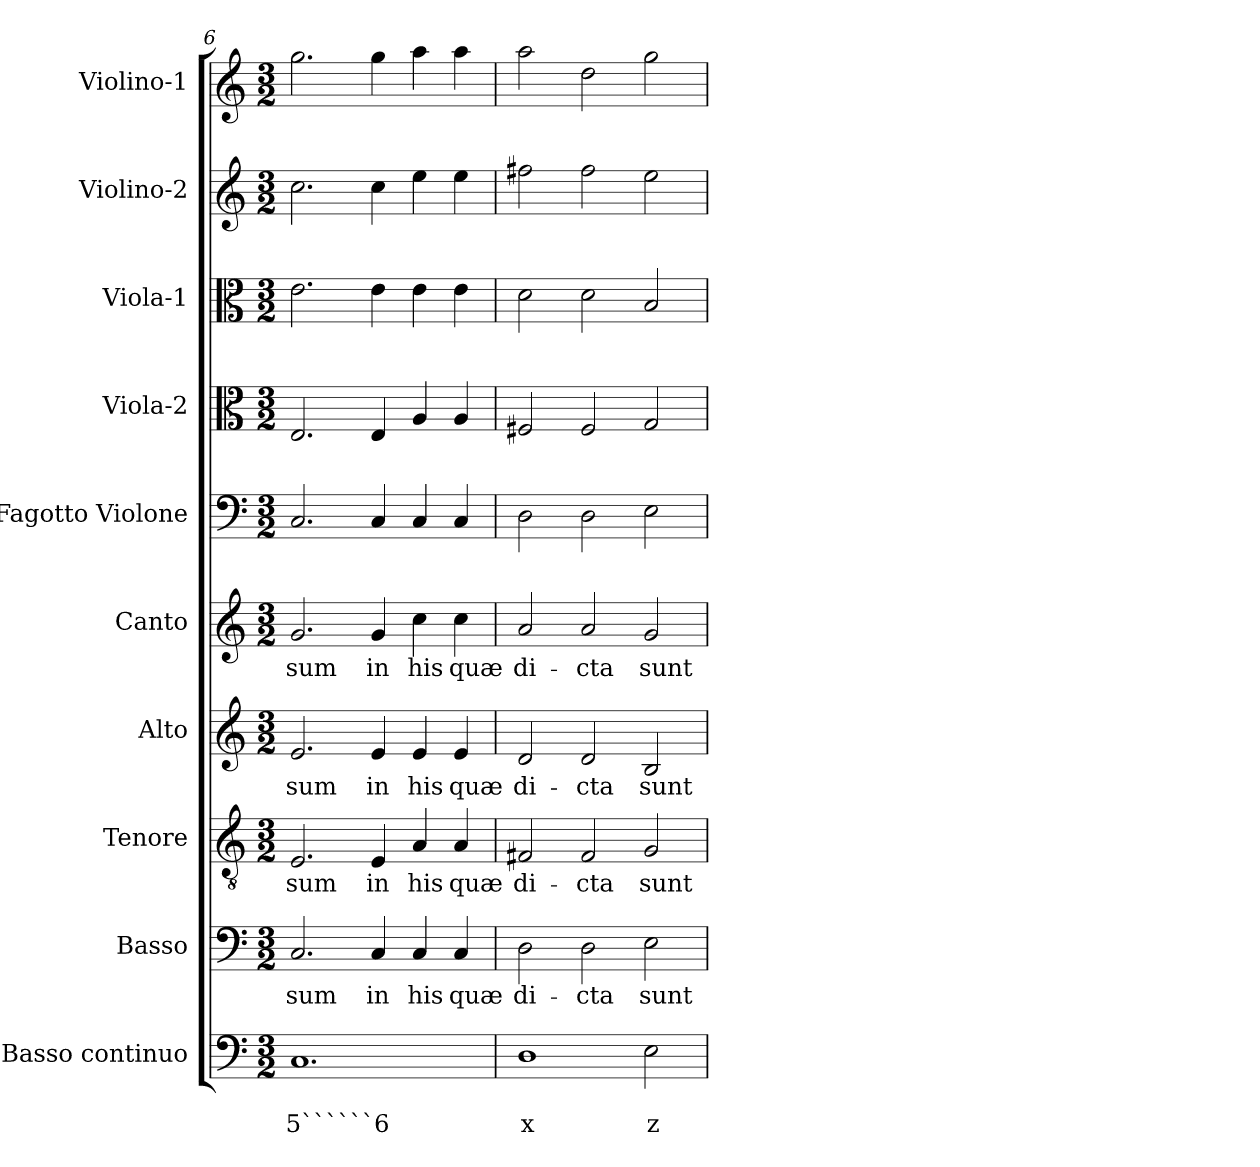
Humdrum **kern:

**kern	**text	**text	**kern	**text	**kern	**text	**kern	**text	**kern	**text	**kern	**kern	**kern	**kern	**kern
*part10	*part10	*part10	*part9	*part9	*part8	*part8	*part7	*part7	*part6	*part6	*part5	*part4	*part3	*part2	*part1
*staff10	*staff10	*staff10	*staff9	*staff9	*staff8	*staff8	*staff7	*staff7	*staff6	*staff6	*staff5	*staff4	*staff3	*staff2	*staff1
*I"Basso continuo	*	*	*I"Basso	*	*I"Tenore	*	*I"Alto	*	*I"Canto	*	*I"Fagotto Violone	*I"Viola-2	*I"Viola-1	*I"Violino-2	*I"Violino-1
*I'BC	*	*	*I'B	*	*I'T	*	*I'A	*	*I'C	*	*I'Fg	*I'Va2	*I'Va1	*I'Vi2	*I'Vi1
*clefF4	*	*	*clefF4	*	*clefGv2	*	*clefG2	*	*clefG2	*	*clefF4	*clefC3	*clefC3	*clefG2	*clefG2
*k[]	*	*	*k[]	*	*k[]	*	*k[]	*	*k[]	*	*k[]	*k[]	*k[]	*k[]	*k[]
*C:	*	*	*C:	*	*C:	*	*C:	*	*C:	*	*C:	*C:	*C:	*C:	*C:
*M3/2	*	*	*M3/2	*	*M3/2	*	*M3/2	*	*M3/2	*	*M3/2	*M3/2	*M3/2	*M3/2	*M3/2
=6	=6	=6	=6	=6	=6	=6	=6	=6	=6	=6	=6	=6	=6	=6	=6
!	!	!LO:LY:b	!	!	!	!	!	!	!	!	!	!	!	!	!
!	!	!	!	!LO:LY:b	!	!	!	!	!	!	!	!	!	!	!
!	!	!	!	!	!	!LO:LY:b	!	!	!	!	!	!	!	!	!
!	!	!	!	!	!	!	!	!LO:LY:b	!	!	!	!	!	!	!
!	!	!	!	!	!	!	!	!	!	!LO:LY:b	!	!	!	!	!
1.C	.	5``````6	2.C/	sum	2.E/	sum	2.e/	sum	2.g/	sum	2.C/	2.E/	2.e\	2.cc\	2.gg\
!	!	!	!	!LO:LY:b	!	!	!	!	!	!	!	!	!	!	!
!	!	!	!	!	!	!LO:LY:b	!	!	!	!	!	!	!	!	!
!	!	!	!	!	!	!	!	!LO:LY:b	!	!	!	!	!	!	!
!	!	!	!	!	!	!	!	!	!	!LO:LY:b	!	!	!	!	!
.	.	.	4C/	in	4E/	in	4e/	in	4g/	in	4C/	4E/	4e\	4cc\	4gg\
!	!	!	!	!LO:LY:b	!	!	!	!	!	!	!	!	!	!	!
!	!	!	!	!	!	!LO:LY:b	!	!	!	!	!	!	!	!	!
!	!	!	!	!	!	!	!	!LO:LY:b	!	!	!	!	!	!	!
!	!	!	!	!	!	!	!	!	!	!LO:LY:b	!	!	!	!	!
.	.	.	4C/	his	4A/	his	4e/	his	4cc\	his	4C/	4A/	4e\	4ee\	4aa\
!	!	!	!	!LO:LY:b	!	!	!	!	!	!	!	!	!	!	!
!	!	!	!	!	!	!LO:LY:b	!	!	!	!	!	!	!	!	!
!	!	!	!	!	!	!	!	!LO:LY:b	!	!	!	!	!	!	!
!	!	!	!	!	!	!	!	!	!	!LO:LY:b	!	!	!	!	!
.	.	.	4C/	quæ	4A/	quæ	4e/	quæ	4cc\	quæ	4C/	4A/	4e\	4ee\	4aa\
=7	=7	=7	=7	=7	=7	=7	=7	=7	=7	=7	=7	=7	=7	=7	=7
!	!	!LO:LY:b	!	!	!	!	!	!	!	!	!	!	!	!	!
!	!	!	!	!LO:LY:b	!	!	!	!	!	!	!	!	!	!	!
!	!	!	!	!	!	!LO:LY:b	!	!	!	!	!	!	!	!	!
!	!	!	!	!	!	!	!	!LO:LY:b	!	!	!	!	!	!	!
!	!	!	!	!	!	!	!	!	!	!LO:LY:b	!	!	!	!	!
1D	.	x	2D\	di-	2F#X/	di-	2d/	di-	2a/	di-	2D\	2F#X/	2d\	2ff#X\	2aa\
!	!	!	!	!LO:LY:b	!	!	!	!	!	!	!	!	!	!	!
!	!	!	!	!	!	!LO:LY:b	!	!	!	!	!	!	!	!	!
!	!	!	!	!	!	!	!	!LO:LY:b	!	!	!	!	!	!	!
!	!	!	!	!	!	!	!	!	!	!LO:LY:b	!	!	!	!	!
.	.	.	2D\	-cta	2F#/	-cta	2d/	-cta	2a/	-cta	2D\	2F#/	2d\	2ff#\	2dd\
!	!	!LO:LY:b	!	!	!	!	!	!	!	!	!	!	!	!	!
!	!	!	!	!LO:LY:b	!	!	!	!	!	!	!	!	!	!	!
!	!	!	!	!	!	!LO:LY:b	!	!	!	!	!	!	!	!	!
!	!	!	!	!	!	!	!	!LO:LY:b	!	!	!	!	!	!	!
!	!	!	!	!	!	!	!	!	!	!LO:LY:b	!	!	!	!	!
2E\	.	z	2E\	sunt	2G/	sunt	2B/	sunt	2g/	sunt	2E\	2G/	2B/	2ee\	2gg\
=	=	=	=	=	=	=	=	=	=	=	=	=	=	=	=
*-	*-	*-	*-	*-	*-	*-	*-	*-	*-	*-	*-	*-	*-	*-	*-
